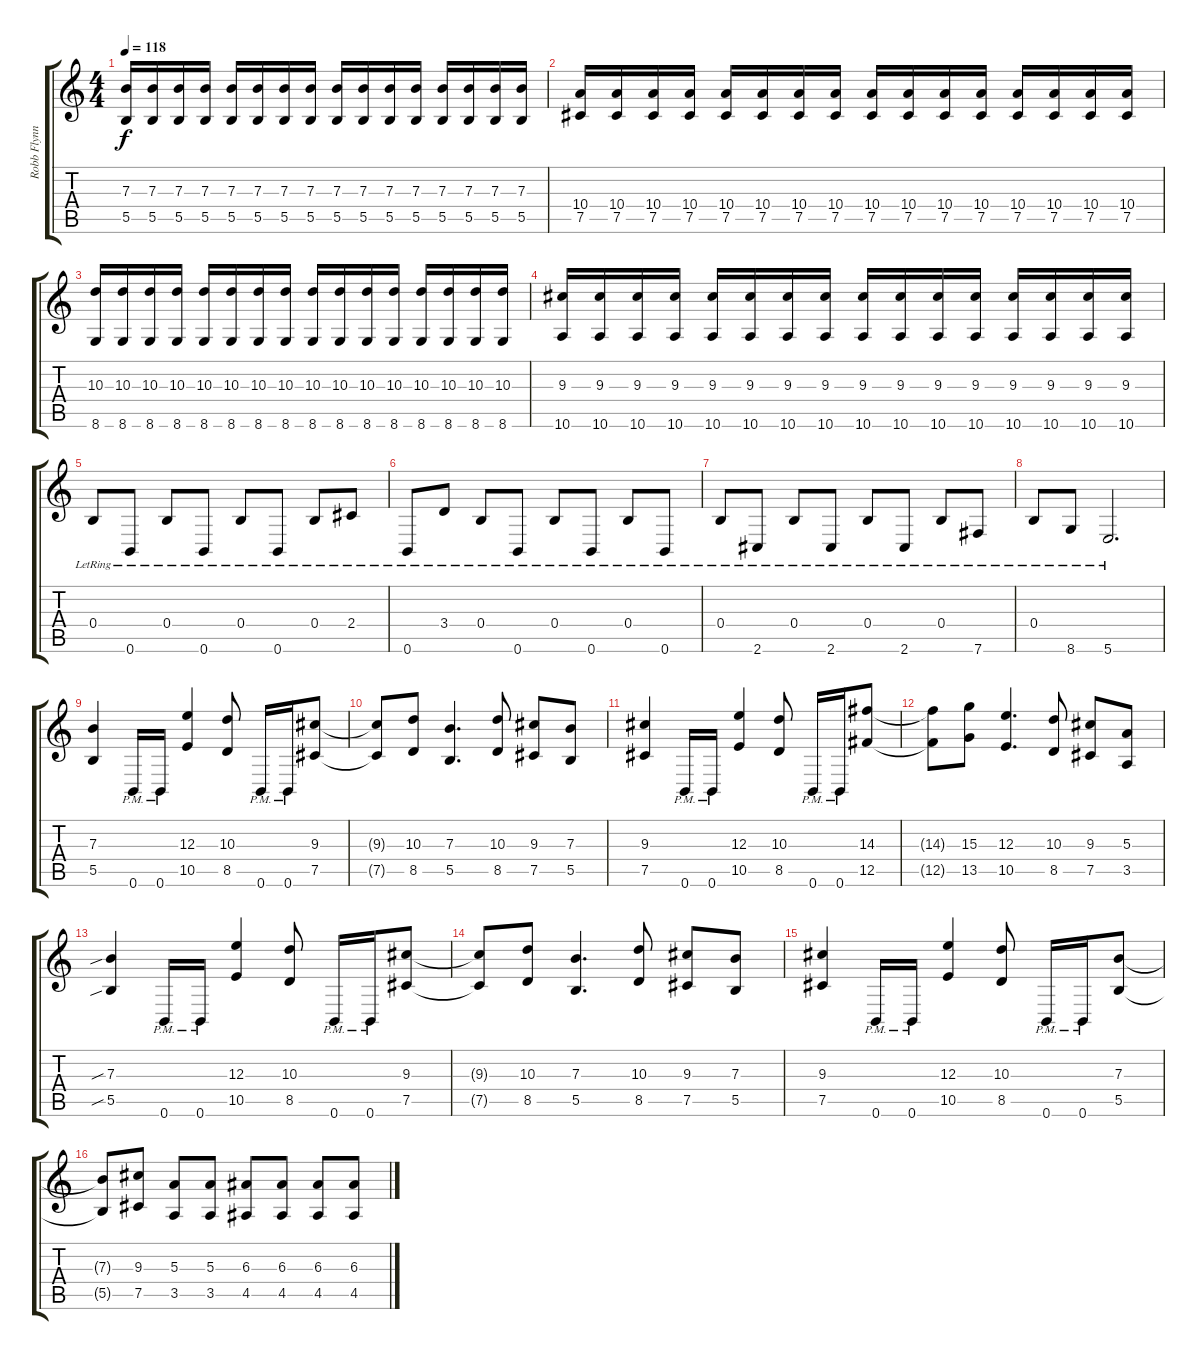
\track ("Robb Flynn" "Robb Flynn") {instrument electricguitarclean}
\staff {score tabs}
\tuning (Db4 Ab3 E3 B2 Gb2 B1) {hide}
\ts (4 4)
\tempo 118
\clef g2
\ks c
(7.3 5.5).16{dy f} (7.3 5.5).16 (7.3 5.5).16 (7.3 5.5).16 (7.3 5.5).16 (7.3 5.5).16 (7.3 5.5).16 (7.3 5.5).16 (7.3 5.5).16 (7.3 5.5).16 (7.3 5.5).16 (7.3 5.5).16 (7.3 5.5).16 (7.3 5.5).16 (7.3 5.5).16 (7.3 5.5).16 |
(10.4 7.5).16 (10.4 7.5).16 (10.4 7.5).16 (10.4 7.5).16 (10.4 7.5).16 (10.4 7.5).16 (10.4 7.5).16 (10.4 7.5).16 (10.4 7.5).16 (10.4 7.5).16 (10.4 7.5).16 (10.4 7.5).16 (10.4 7.5).16 (10.4 7.5).16 (10.4 7.5).16 (10.4 7.5).16 |
(10.3 8.6).16 (10.3 8.6).16 (10.3 8.6).16 (10.3 8.6).16 (10.3 8.6).16 (10.3 8.6).16 (10.3 8.6).16 (10.3 8.6).16 (10.3 8.6).16 (10.3 8.6).16 (10.3 8.6).16 (10.3 8.6).16 (10.3 8.6).16 (10.3 8.6).16 (10.3 8.6).16 (10.3 8.6).16 |
(9.3 10.6).16 (9.3 10.6).16 (9.3 10.6).16 (9.3 10.6).16 (9.3 10.6).16 (9.3 10.6).16 (9.3 10.6).16 (9.3 10.6).16 (9.3 10.6).16 (9.3 10.6).16 (9.3 10.6).16 (9.3 10.6).16 (9.3 10.6).16 (9.3 10.6).16 (9.3 10.6).16 (9.3 10.6).16 |
0.4{lr}.8{volume 14 instrument electricguitarclean} 0.6{lr}.8 0.4{lr}.8 0.6{lr}.8 0.4{lr}.8 0.6{lr}.8 0.4{lr}.8 2.4{lr}.8 |
0.6{lr}.8 3.4{lr}.8 0.4{lr}.8 0.6{lr}.8 0.4{lr}.8 0.6{lr}.8 0.4{lr}.8 0.6{lr}.8 |
0.4{lr}.8 2.6{lr}.8 0.4{lr}.8 2.6{lr}.8 0.4{lr}.8 2.6{lr}.8 0.4{lr}.8 7.6{lr}.8 |
0.4{lr}.8 8.6{lr}.8 5.6{lr}.2{d} |
(7.3 5.5).4{instrument distortionguitar} 0.6{pm}.16 0.6{pm}.16 (12.3 10.5).4 (10.3 8.5).8 0.6{pm}.16 0.6{pm}.16 (9.3 7.5).8 |
(9.3{t} 7.5{t}).8 (10.3 8.5).8 (7.3 5.5).4{d} (10.3 8.5).8 (9.3 7.5).8 (7.3 5.5).8 |
(9.3 7.5).4 0.6{pm}.16 0.6{pm}.16 (12.3 10.5).4 (10.3 8.5).8 0.6{pm}.16 0.6{pm}.16 (14.3 12.5).8 |
(14.3{t} 12.5{t}).8 (15.3 13.5).8 (12.3 10.5).4{d} (10.3 8.5).8 (9.3 7.5).8 (5.3 3.5).8 |
(7.3{sib} 5.5{sib}).4{instrument distortionguitar} 0.6{pm}.16 0.6{pm}.16 (12.3 10.5).4 (10.3 8.5).8 0.6{pm}.16 0.6{pm}.16 (9.3 7.5).8 |
(9.3{t} 7.5{t}).8 (10.3 8.5).8 (7.3 5.5).4{d} (10.3 8.5).8 (9.3 7.5).8 (7.3 5.5).8 |
(9.3 7.5).4 0.6{pm}.16 0.6{pm}.16 (12.3 10.5).4 (10.3 8.5).8 0.6{pm}.16 0.6{pm}.16 (7.3 5.5).8 |
(7.3{t} 5.5{t}).8 (9.3 7.5).8 (5.3 3.5).8 (5.3 3.5).8 (6.3 4.5).8 (6.3 4.5).8 (6.3 4.5).8 (6.3 4.5).8
